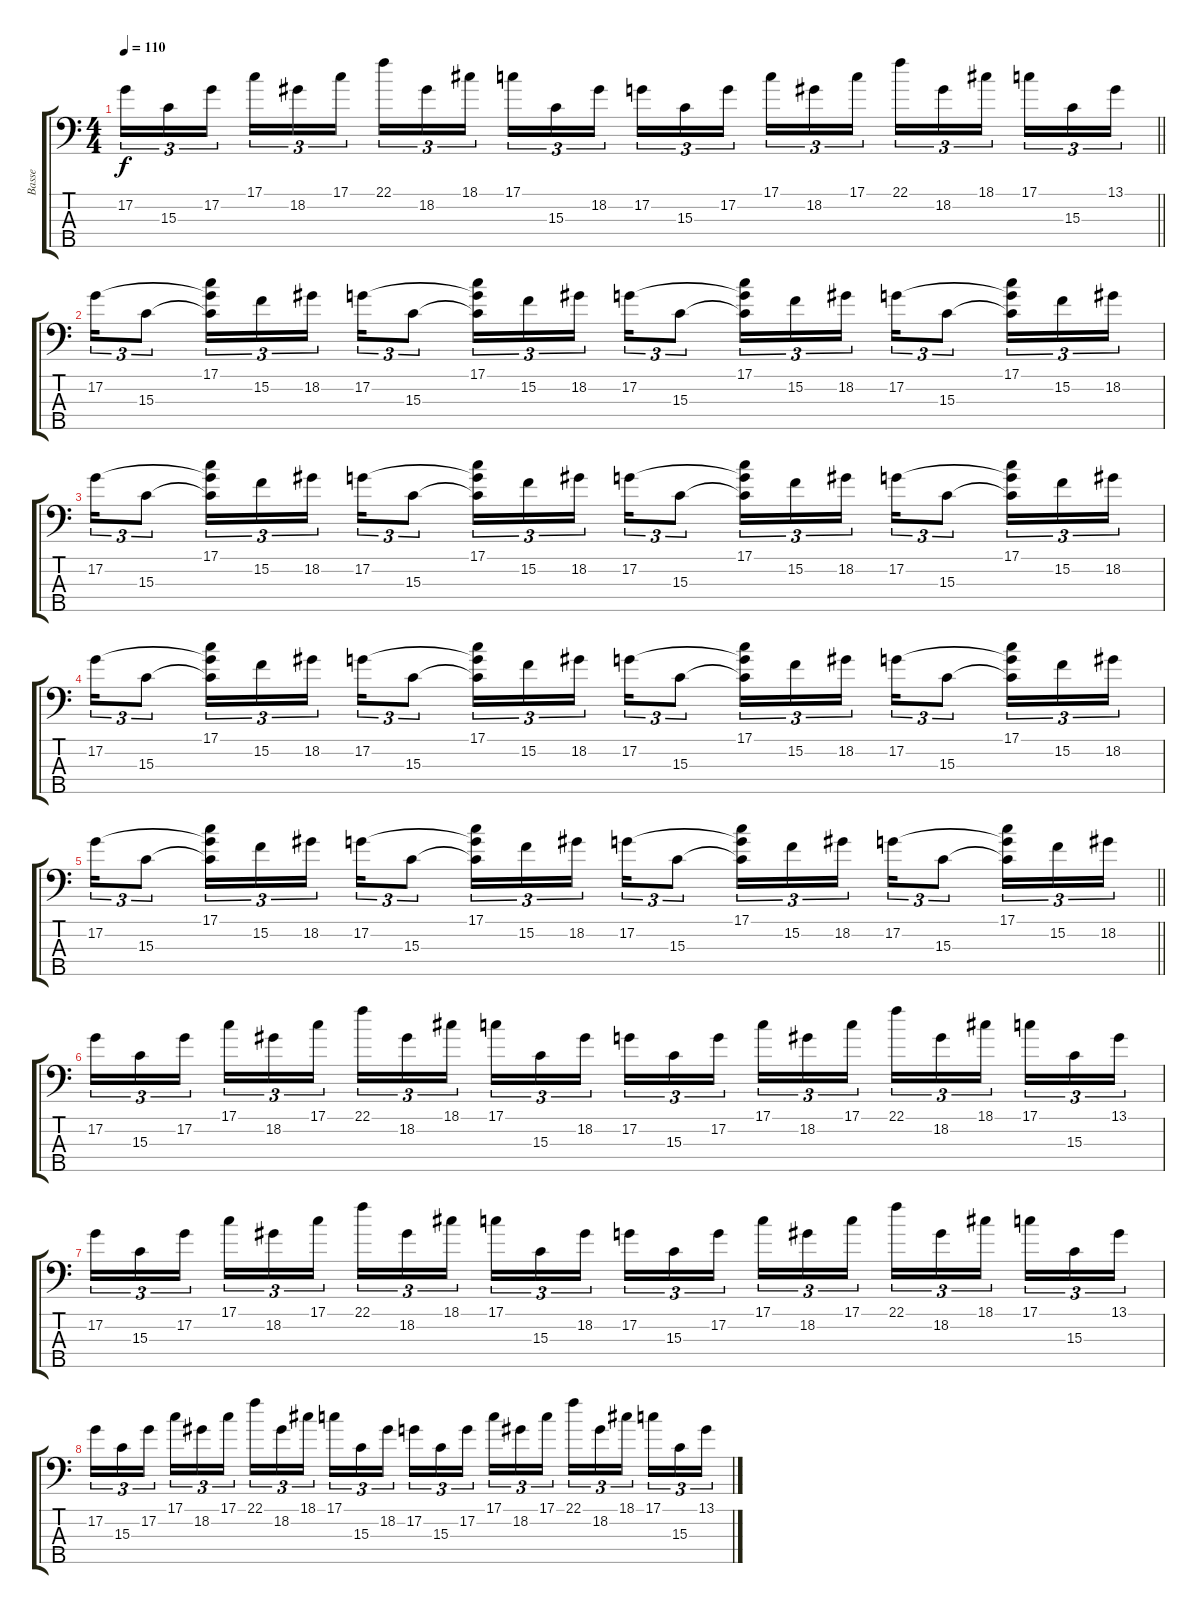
\track ("Basse" "Basse") {instrument electricbasspick}
\staff {score tabs}
\tuning (G2 D2 A1 E1 B0) {hide}
\ts (4 4)
\tempo 110
\clef f4
\barLineRight lightlight
\ks c
17.2.16{tu (3 2) dy f} 15.3.16{tu (3 2)} 17.2.16{tu (3 2)} 17.1.16{tu (3 2)} 18.2.16{tu (3 2)} 17.1.16{tu (3 2)} 22.1.16{tu (3 2)} 18.2.16{tu (3 2)} 18.1.16{tu (3 2)} 17.1.16{tu (3 2)} 15.3.16{tu (3 2)} 18.2.16{tu (3 2)} 17.2.16{tu (3 2)} 15.3.16{tu (3 2)} 17.2.16{tu (3 2)} 17.1.16{tu (3 2)} 18.2.16{tu (3 2)} 17.1.16{tu (3 2)} 22.1.16{tu (3 2)} 18.2.16{tu (3 2)} 18.1.16{tu (3 2)} 17.1.16{tu (3 2)} 15.3.16{tu (3 2)} 13.1.16{tu (3 2)} |
17.2.16{tu (3 2)} 15.3.8{tu (3 2)} (17.1 17.2{t} 15.3{t}).16{tu (3 2)} 15.2.16{tu (3 2)} 18.2.16{tu (3 2)} 17.2.16{tu (3 2)} 15.3.8{tu (3 2)} (17.1 17.2{t} 15.3{t}).16{tu (3 2)} 15.2.16{tu (3 2)} 18.2.16{tu (3 2)} 17.2.16{tu (3 2)} 15.3.8{tu (3 2)} (17.1 17.2{t} 15.3{t}).16{tu (3 2)} 15.2.16{tu (3 2)} 18.2.16{tu (3 2)} 17.2.16{tu (3 2)} 15.3.8{tu (3 2)} (17.1 17.2{t} 15.3{t}).16{tu (3 2)} 15.2.16{tu (3 2)} 18.2.16{tu (3 2)} |
17.2.16{tu (3 2)} 15.3.8{tu (3 2)} (17.1 17.2{t} 15.3{t}).16{tu (3 2)} 15.2.16{tu (3 2)} 18.2.16{tu (3 2)} 17.2.16{tu (3 2)} 15.3.8{tu (3 2)} (17.1 17.2{t} 15.3{t}).16{tu (3 2)} 15.2.16{tu (3 2)} 18.2.16{tu (3 2)} 17.2.16{tu (3 2)} 15.3.8{tu (3 2)} (17.1 17.2{t} 15.3{t}).16{tu (3 2)} 15.2.16{tu (3 2)} 18.2.16{tu (3 2)} 17.2.16{tu (3 2)} 15.3.8{tu (3 2)} (17.1 17.2{t} 15.3{t}).16{tu (3 2)} 15.2.16{tu (3 2)} 18.2.16{tu (3 2)} |
17.2.16{tu (3 2)} 15.3.8{tu (3 2)} (17.1 17.2{t} 15.3{t}).16{tu (3 2)} 15.2.16{tu (3 2)} 18.2.16{tu (3 2)} 17.2.16{tu (3 2)} 15.3.8{tu (3 2)} (17.1 17.2{t} 15.3{t}).16{tu (3 2)} 15.2.16{tu (3 2)} 18.2.16{tu (3 2)} 17.2.16{tu (3 2)} 15.3.8{tu (3 2)} (17.1 17.2{t} 15.3{t}).16{tu (3 2)} 15.2.16{tu (3 2)} 18.2.16{tu (3 2)} 17.2.16{tu (3 2)} 15.3.8{tu (3 2)} (17.1 17.2{t} 15.3{t}).16{tu (3 2)} 15.2.16{tu (3 2)} 18.2.16{tu (3 2)} |
\barLineRight lightlight
17.2.16{tu (3 2)} 15.3.8{tu (3 2)} (17.1 17.2{t} 15.3{t}).16{tu (3 2)} 15.2.16{tu (3 2)} 18.2.16{tu (3 2)} 17.2.16{tu (3 2)} 15.3.8{tu (3 2)} (17.1 17.2{t} 15.3{t}).16{tu (3 2)} 15.2.16{tu (3 2)} 18.2.16{tu (3 2)} 17.2.16{tu (3 2)} 15.3.8{tu (3 2)} (17.1 17.2{t} 15.3{t}).16{tu (3 2)} 15.2.16{tu (3 2)} 18.2.16{tu (3 2)} 17.2.16{tu (3 2)} 15.3.8{tu (3 2)} (17.1 17.2{t} 15.3{t}).16{tu (3 2)} 15.2.16{tu (3 2)} 18.2.16{tu (3 2)} |
17.2.16{tu (3 2)} 15.3.16{tu (3 2)} 17.2.16{tu (3 2)} 17.1.16{tu (3 2)} 18.2.16{tu (3 2)} 17.1.16{tu (3 2)} 22.1.16{tu (3 2)} 18.2.16{tu (3 2)} 18.1.16{tu (3 2)} 17.1.16{tu (3 2)} 15.3.16{tu (3 2)} 18.2.16{tu (3 2)} 17.2.16{tu (3 2)} 15.3.16{tu (3 2)} 17.2.16{tu (3 2)} 17.1.16{tu (3 2)} 18.2.16{tu (3 2)} 17.1.16{tu (3 2)} 22.1.16{tu (3 2)} 18.2.16{tu (3 2)} 18.1.16{tu (3 2)} 17.1.16{tu (3 2)} 15.3.16{tu (3 2)} 13.1.16{tu (3 2)} |
17.2.16{tu (3 2)} 15.3.16{tu (3 2)} 17.2.16{tu (3 2)} 17.1.16{tu (3 2)} 18.2.16{tu (3 2)} 17.1.16{tu (3 2)} 22.1.16{tu (3 2)} 18.2.16{tu (3 2)} 18.1.16{tu (3 2)} 17.1.16{tu (3 2)} 15.3.16{tu (3 2)} 18.2.16{tu (3 2)} 17.2.16{tu (3 2)} 15.3.16{tu (3 2)} 17.2.16{tu (3 2)} 17.1.16{tu (3 2)} 18.2.16{tu (3 2)} 17.1.16{tu (3 2)} 22.1.16{tu (3 2)} 18.2.16{tu (3 2)} 18.1.16{tu (3 2)} 17.1.16{tu (3 2)} 15.3.16{tu (3 2)} 13.1.16{tu (3 2)} |
17.2.16{tu (3 2)} 15.3.16{tu (3 2)} 17.2.16{tu (3 2)} 17.1.16{tu (3 2)} 18.2.16{tu (3 2)} 17.1.16{tu (3 2)} 22.1.16{tu (3 2)} 18.2.16{tu (3 2)} 18.1.16{tu (3 2)} 17.1.16{tu (3 2)} 15.3.16{tu (3 2)} 18.2.16{tu (3 2)} 17.2.16{tu (3 2)} 15.3.16{tu (3 2)} 17.2.16{tu (3 2)} 17.1.16{tu (3 2)} 18.2.16{tu (3 2)} 17.1.16{tu (3 2)} 22.1.16{tu (3 2)} 18.2.16{tu (3 2)} 18.1.16{tu (3 2)} 17.1.16{tu (3 2)} 15.3.16{tu (3 2)} 13.1.16{tu (3 2)}
